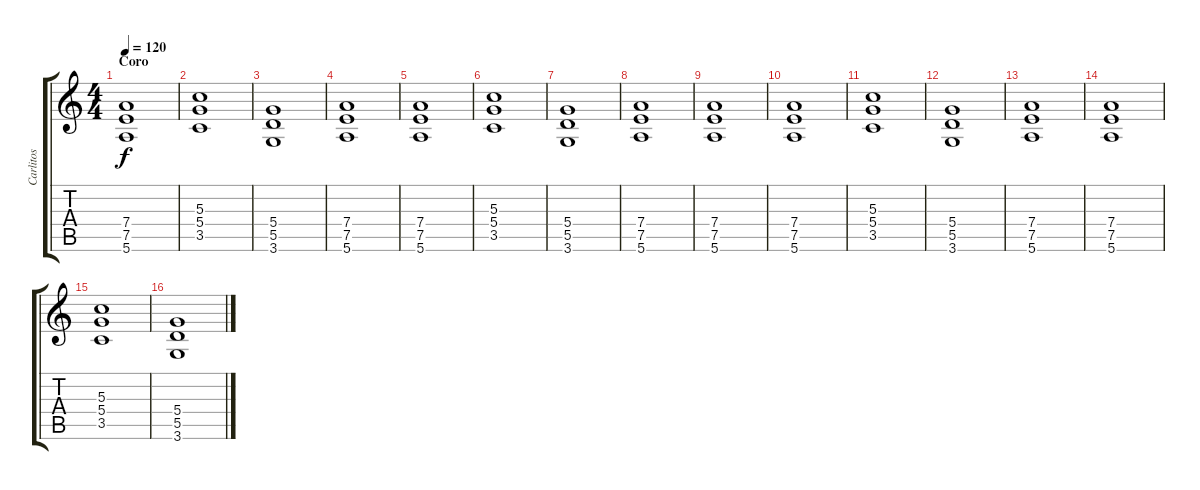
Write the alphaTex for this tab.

\track ("Carlitos" "Carlitos") {instrument distortionguitar}
\staff {score tabs}
\tuning (E4 B3 G3 D3 A2 E2) {hide}
\ts (4 4)
\section ("" "Coro")
\tempo 120
\clef g2
\ks c
(7.4 7.5 5.6).1{dy f} |
(5.3 5.4 3.5).1 |
(5.4 5.5 3.6).1 |
(7.4 7.5 5.6).1 |
(7.4 7.5 5.6).1 |
(5.3 5.4 3.5).1 |
(5.4 5.5 3.6).1 |
(7.4 7.5 5.6).1 |
(7.4 7.5 5.6).1 |
(7.4 7.5 5.6).1 |
(5.3 5.4 3.5).1 |
(5.4 5.5 3.6).1 |
(7.4 7.5 5.6).1 |
(7.4 7.5 5.6).1 |
(5.3 5.4 3.5).1 |
(5.4 5.5 3.6).1
